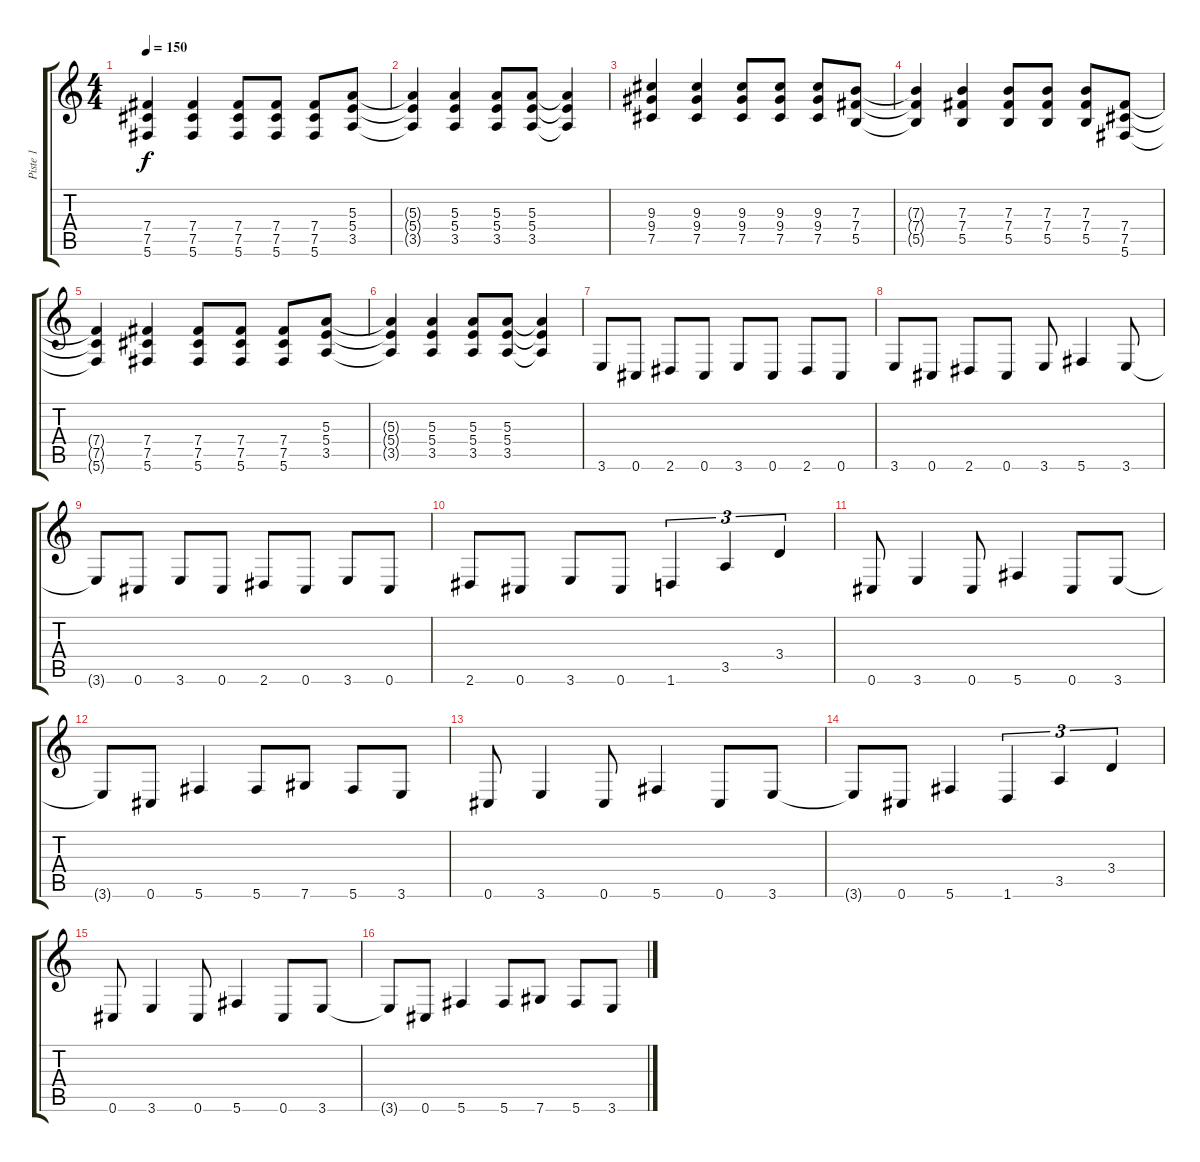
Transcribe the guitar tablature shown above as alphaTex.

\track ("Piste 1" "Piste 1") {instrument overdrivenguitar}
\staff {score tabs}
\tuning (Db4 Ab3 E3 B2 Gb2 Db2) {hide}
\ts (4 4)
\tempo 150
\clef g2
\ks c
(7.4{t} 7.5{t} 5.6{t}).4{dy f} (7.4 7.5 5.6).4 (7.4 7.5 5.6).8 (7.4 7.5 5.6).8 (7.4 7.5 5.6).8 (5.3 5.4 3.5).8 |
(5.3{t} 5.4{t} 3.5{t}).4 (5.3 5.4 3.5).4 (5.3 5.4 3.5).8 (5.3 5.4 3.5).8 (5.3{t} 5.4{t} 3.5{t}).4 |
(9.3 9.4 7.5).4 (9.3 9.4 7.5).4 (9.3 9.4 7.5).8 (9.3 9.4 7.5).8 (9.3 9.4 7.5).8 (7.3 7.4 5.5).8 |
(7.3{t} 7.4{t} 5.5{t}).4 (7.3 7.4 5.5).4 (7.3 7.4 5.5).8 (7.3 7.4 5.5).8 (7.3 7.4 5.5).8 (7.4 7.5 5.6).8 |
(7.4{t} 7.5{t} 5.6{t}).4 (7.4 7.5 5.6).4 (7.4 7.5 5.6).8 (7.4 7.5 5.6).8 (7.4 7.5 5.6).8 (5.3 5.4 3.5).8 |
(5.3{t} 5.4{t} 3.5{t}).4 (5.3 5.4 3.5).4 (5.3 5.4 3.5).8 (5.3 5.4 3.5).8 (5.3{t} 5.4{t} 3.5{t}).4 |
3.6.8 0.6.8 2.6.8 0.6.8 3.6.8 0.6.8 2.6.8 0.6.8 |
3.6.8 0.6.8 2.6.8 0.6.8 3.6.8 5.6.4 3.6.8 |
3.6{t}.8 0.6.8 3.6.8 0.6.8 2.6.8 0.6.8 3.6.8 0.6.8 |
2.6.8 0.6.8 3.6.8 0.6.8 1.6.4{tu (3 2)} 3.5.4{tu (3 2)} 3.4.4{tu (3 2)} |
0.6.8 3.6.4 0.6.8 5.6.4 0.6.8 3.6.8 |
3.6{t}.8 0.6.8 5.6.4 5.6.8 7.6.8 5.6.8 3.6.8 |
0.6.8 3.6.4 0.6.8 5.6.4 0.6.8 3.6.8 |
3.6{t}.8 0.6.8 5.6.4 1.6.4{tu (3 2)} 3.5.4{tu (3 2)} 3.4.4{tu (3 2)} |
0.6.8 3.6.4 0.6.8 5.6.4 0.6.8 3.6.8 |
3.6{t}.8 0.6.8 5.6.4 5.6.8 7.6.8 5.6.8 3.6.8
